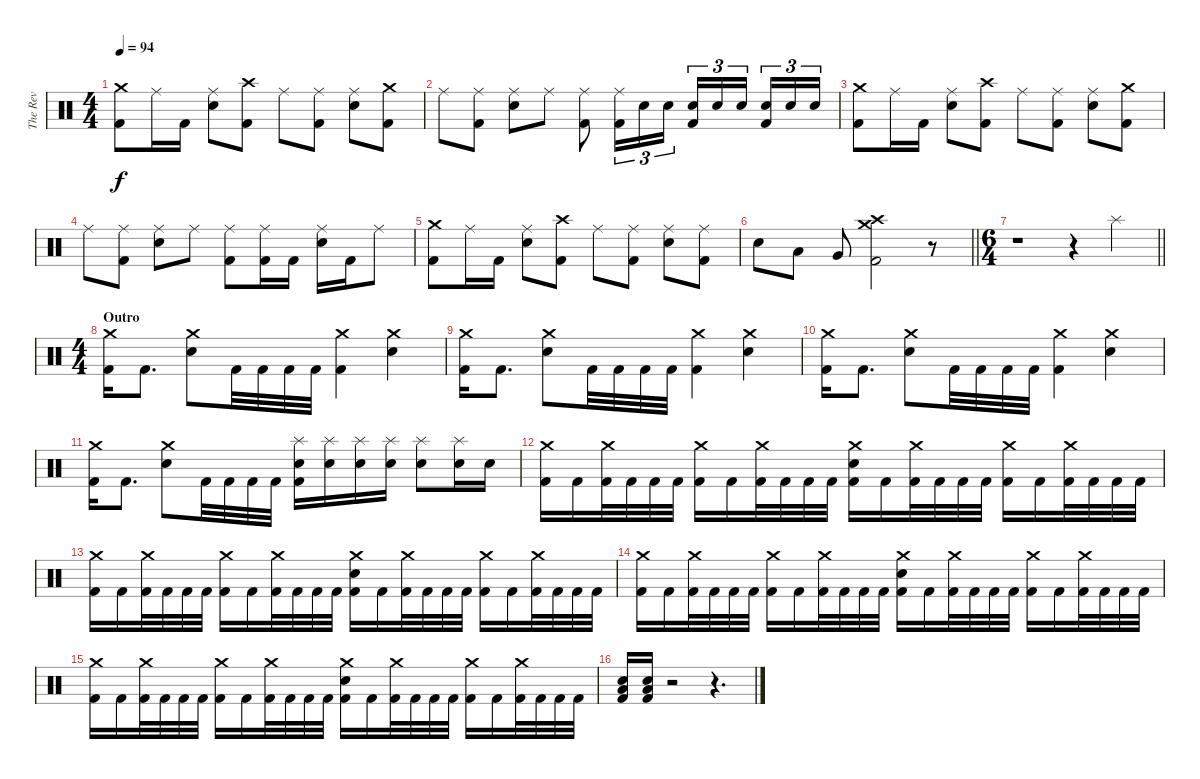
\track ("The Rev" "The Rev") {instrument percussion}
\staff {score}
\articulation defaults
\ts (4 4)
\tempo 94
\clef neutral
\ks c
("Crash medium (hit)" "Kick (hit) 2").8{dy f} "Ride (middle)".16 "Kick (hit) 2".16 ("Ride (middle)" "Electric Snare (hit)").8 ("Crash high (hit)" "Kick (hit) 2").8 "Ride (middle)".8 ("Ride (middle)" "Kick (hit) 2").8 ("Ride (middle)" "Electric Snare (hit)").8 ("Crash medium (hit)" "Kick (hit) 2").8 |
"Ride (middle)".8 ("Ride (middle)" "Kick (hit) 2").8 ("Ride (middle)" "Electric Snare (hit)").8 "Ride (middle)".8 ("Ride (middle)" "Kick (hit) 2").8 ("Ride (middle)" "Kick (hit) 2").16{tu (3 2)} "Electric Snare (hit)".16{tu (3 2)} "Electric Snare (hit)".16{tu (3 2)} ("Electric Snare (hit)" "Kick (hit) 2").16{tu (3 2)} "Electric Snare (hit)".16{tu (3 2)} "Electric Snare (hit)".16{tu (3 2) beam splitsecondary} ("Electric Snare (hit)" "Kick (hit) 2").16{tu (3 2)} "Electric Snare (hit)".16{tu (3 2)} "Electric Snare (hit)".16{tu (3 2)} |
("Crash medium (hit)" "Kick (hit) 2").8 "Ride (middle)".16 "Kick (hit) 2".16 ("Ride (middle)" "Electric Snare (hit)").8 ("Crash high (hit)" "Kick (hit) 2").8 "Ride (middle)".8 ("Ride (middle)" "Kick (hit) 2").8 ("Ride (middle)" "Electric Snare (hit)").8 ("Crash medium (hit)" "Kick (hit) 2").8 |
"Ride (middle)".8 ("Ride (middle)" "Kick (hit) 2").8 ("Ride (middle)" "Electric Snare (hit)").8 "Ride (middle)".8 ("Ride (middle)" "Kick (hit) 2").8 ("Ride (middle)" "Kick (hit) 2").16 "Kick (hit) 2".16 ("Ride (middle)" "Electric Snare (hit)").16 "Kick (hit) 2".16 "Ride (middle)".8 |
("Crash medium (hit)" "Kick (hit) 2").8 "Ride (middle)".16 "Kick (hit) 2".16 ("Ride (middle)" "Electric Snare (hit)").8 ("Crash high (hit)" "Kick (hit) 2").8 "Ride (middle)".8 ("Ride (middle)" "Kick (hit) 2").8 ("Ride (middle)" "Electric Snare (hit)").8 ("Ride (middle)" "Kick (hit) 2").8 |
\barLineRight lightlight "Electric Snare (hit)".8 "Low Tom (hit)".8 "Very Low Tom (hit)".8
("Crash medium (hit)" "Crash high (hit)" "Kick (hit) 2").2 r.8 |
\ts (6 4)
\barLineRight lightlight
r.1 r.4 "Splash (hit)".4 |
\ts (4 4)
\section ("" "Outro")
("Crash medium (hit)" "Kick (hit) 2").16 "Kick (hit) 2".8{d} ("Crash medium (hit)" "Electric Snare (hit)").8 "Kick (hit) 2".32 "Kick (hit) 2".32 "Kick (hit) 2".32 "Kick (hit) 2".32 ("Crash medium (hit)" "Kick (hit) 2").4 ("Crash medium (hit)" "Electric Snare (hit)").4 |
("Crash medium (hit)" "Kick (hit) 2").16 "Kick (hit) 2".8{d} ("Crash medium (hit)" "Electric Snare (hit)").8 "Kick (hit) 2".32 "Kick (hit) 2".32 "Kick (hit) 2".32 "Kick (hit) 2".32 ("Crash medium (hit)" "Kick (hit) 2").4 ("Crash medium (hit)" "Electric Snare (hit)").4 |
("Crash medium (hit)" "Kick (hit) 2").16 "Kick (hit) 2".8{d} ("Crash medium (hit)" "Electric Snare (hit)").8 "Kick (hit) 2".32 "Kick (hit) 2".32 "Kick (hit) 2".32 "Kick (hit) 2".32 ("Crash medium (hit)" "Kick (hit) 2").4 ("Crash medium (hit)" "Electric Snare (hit)").4 |
("Crash medium (hit)" "Kick (hit) 2").16 "Kick (hit) 2".8{d} ("Crash medium (hit)" "Electric Snare (hit)").8 "Kick (hit) 2".32 "Kick (hit) 2".32 "Kick (hit) 2".32 "Kick (hit) 2".32 ("Splash (hit)" "Electric Snare (hit)" "Kick (hit) 2").16 ("Splash (hit)" "Electric Snare (hit)").16 ("Splash (hit)" "Electric Snare (hit)").16 ("Splash (hit)" "Electric Snare (hit)").16 ("Splash (hit)" "Electric Snare (hit)").8 ("Splash (hit)" "Electric Snare (hit)").16 "Electric Snare (hit)".16 |
("Crash medium (hit)" "Kick (hit) 2").16 "Kick (hit) 2".16 ("Crash medium (hit)" "Kick (hit) 2").32 "Kick (hit) 2".32 "Kick (hit) 2".32 "Kick (hit) 2".32 ("Crash medium (hit)" "Kick (hit) 2").16 "Kick (hit) 2".16 ("Crash medium (hit)" "Kick (hit) 2").32 "Kick (hit) 2".32 "Kick (hit) 2".32 "Kick (hit) 2".32 ("Crash medium (hit)" "Electric Snare (hit)" "Kick (hit) 2").16 "Kick (hit) 2".16 ("Crash medium (hit)" "Kick (hit) 2").32 "Kick (hit) 2".32 "Kick (hit) 2".32 "Kick (hit) 2".32 ("Crash medium (hit)" "Kick (hit) 2").16 "Kick (hit) 2".16 ("Crash medium (hit)" "Kick (hit) 2").32 "Kick (hit) 2".32 "Kick (hit) 2".32 "Kick (hit) 2".32 |
("Crash medium (hit)" "Kick (hit) 2").16 "Kick (hit) 2".16 ("Crash medium (hit)" "Kick (hit) 2").32 "Kick (hit) 2".32 "Kick (hit) 2".32 "Kick (hit) 2".32 ("Crash medium (hit)" "Kick (hit) 2").16 "Kick (hit) 2".16 ("Crash medium (hit)" "Kick (hit) 2").32 "Kick (hit) 2".32 "Kick (hit) 2".32 "Kick (hit) 2".32 ("Crash medium (hit)" "Electric Snare (hit)" "Kick (hit) 2").16 "Kick (hit) 2".16 ("Crash medium (hit)" "Kick (hit) 2").32 "Kick (hit) 2".32 "Kick (hit) 2".32 "Kick (hit) 2".32 ("Crash medium (hit)" "Kick (hit) 2").16 "Kick (hit) 2".16 ("Crash medium (hit)" "Kick (hit) 2").32 "Kick (hit) 2".32 "Kick (hit) 2".32 "Kick (hit) 2".32 |
("Crash medium (hit)" "Kick (hit) 2").16 "Kick (hit) 2".16 ("Crash medium (hit)" "Kick (hit) 2").32 "Kick (hit) 2".32 "Kick (hit) 2".32 "Kick (hit) 2".32 ("Crash medium (hit)" "Kick (hit) 2").16 "Kick (hit) 2".16 ("Crash medium (hit)" "Kick (hit) 2").32 "Kick (hit) 2".32 "Kick (hit) 2".32 "Kick (hit) 2".32 ("Crash medium (hit)" "Electric Snare (hit)" "Kick (hit) 2").16 "Kick (hit) 2".16 ("Crash medium (hit)" "Kick (hit) 2").32 "Kick (hit) 2".32 "Kick (hit) 2".32 "Kick (hit) 2".32 ("Crash medium (hit)" "Kick (hit) 2").16 "Kick (hit) 2".16 ("Crash medium (hit)" "Kick (hit) 2").32 "Kick (hit) 2".32 "Kick (hit) 2".32 "Kick (hit) 2".32 |
("Crash medium (hit)" "Kick (hit) 2").16 "Kick (hit) 2".16 ("Crash medium (hit)" "Kick (hit) 2").32 "Kick (hit) 2".32 "Kick (hit) 2".32 "Kick (hit) 2".32 ("Crash medium (hit)" "Kick (hit) 2").16 "Kick (hit) 2".16 ("Crash medium (hit)" "Kick (hit) 2").32 "Kick (hit) 2".32 "Kick (hit) 2".32 "Kick (hit) 2".32 ("Crash medium (hit)" "Electric Snare (hit)" "Kick (hit) 2").16 "Kick (hit) 2".16 ("Crash medium (hit)" "Kick (hit) 2").32 "Kick (hit) 2".32 "Kick (hit) 2".32 "Kick (hit) 2".32 ("Crash medium (hit)" "Kick (hit) 2").16 "Kick (hit) 2".16 ("Crash medium (hit)" "Kick (hit) 2").32 "Kick (hit) 2".32 "Kick (hit) 2".32 "Kick (hit) 2".32 |
("Low Floor Tom (hit)" "Electric Snare (hit)" "Kick (hit) 2").16 ("Low Floor Tom (hit)" "Electric Snare (hit)" "Kick (hit) 2").16 r.2 r.4{d}
